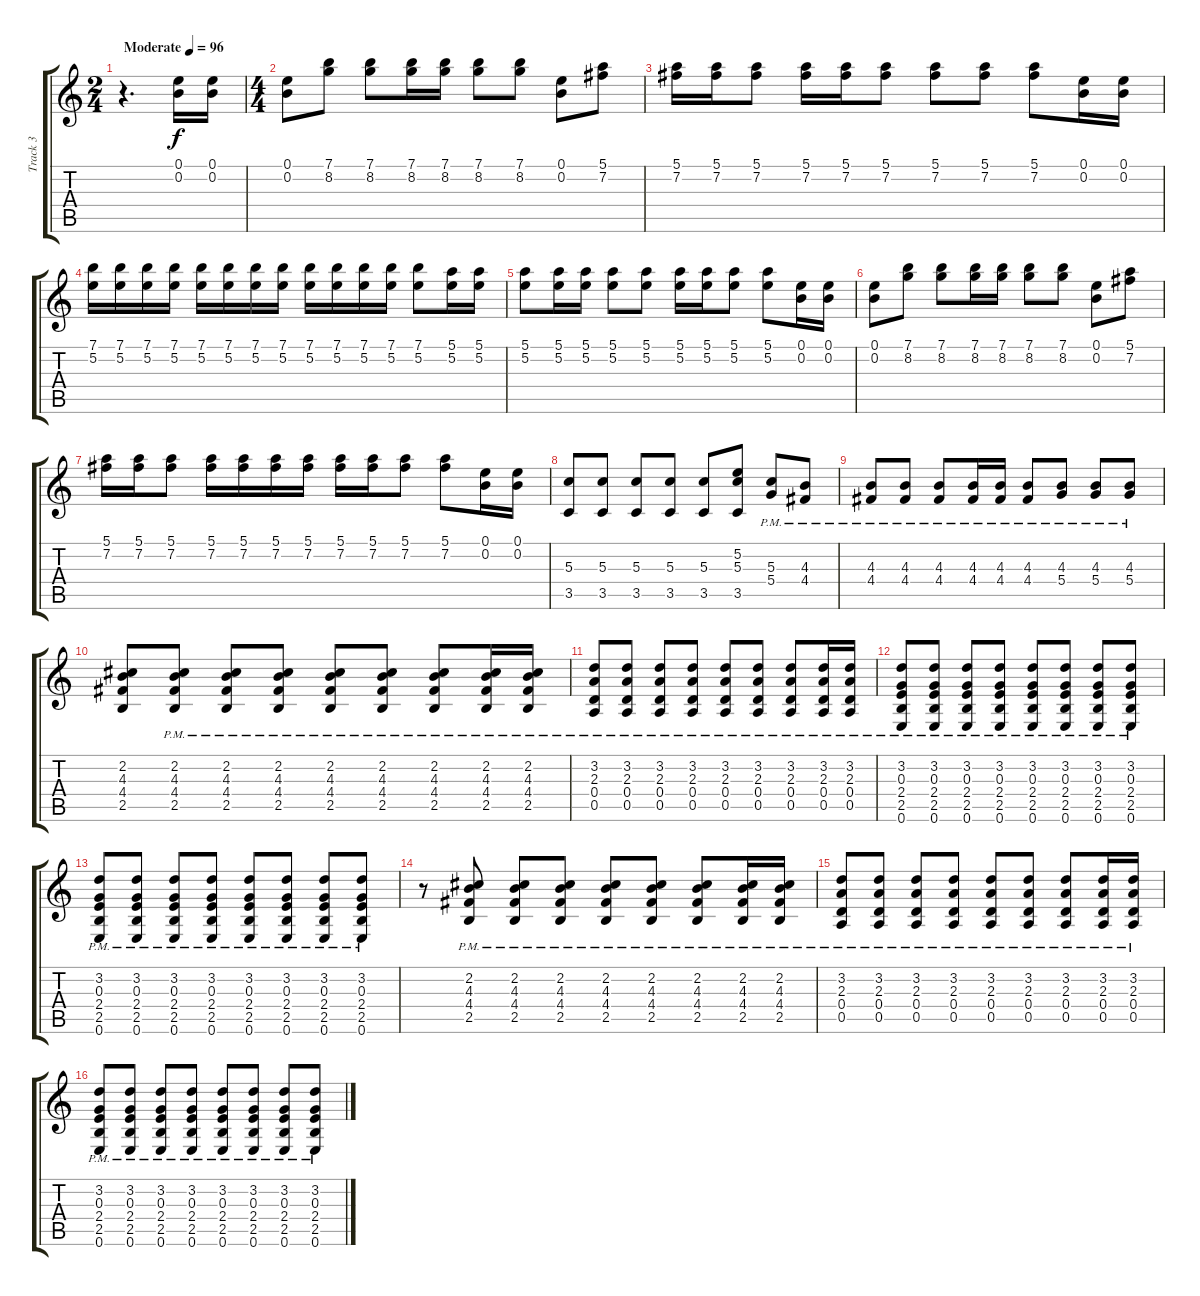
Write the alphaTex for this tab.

\track ("Track 3" "Track 3") {instrument overdrivenguitar}
\staff {score tabs}
\tuning (E4 B3 G3 D3 A2 E2) {hide}
\ts (2 4)
\tempo (96 "Moderate")
\clef g2
\ks c
r.4{d dy f instrument overdrivenguitar} (0.1 0.2).16 (0.1 0.2).16 |
\ts (4 4)
(0.1 0.2).8 (7.1 8.2).8 (7.1 8.2).8 (7.1 8.2).16 (7.1 8.2).16 (7.1 8.2).8 (7.1 8.2).8 (0.1 0.2).8 (5.1 7.2).8 |
(5.1 7.2).16 (5.1 7.2).16 (5.1 7.2).8 (5.1 7.2).16 (5.1 7.2).16 (5.1 7.2).8 (5.1 7.2).8 (5.1 7.2).8 (5.1 7.2).8 (0.1 0.2).16 (0.1 0.2).16 |
(7.1 5.2).16 (7.1 5.2).16 (7.1 5.2).16 (7.1 5.2).16 (7.1 5.2).16 (7.1 5.2).16 (7.1 5.2).16 (7.1 5.2).16 (7.1 5.2).16 (7.1 5.2).16 (7.1 5.2).16 (7.1 5.2).16 (7.1 5.2).8 (5.1 5.2).16 (5.1 5.2).16 |
(5.1 5.2).8 (5.1 5.2).16 (5.1 5.2).16 (5.1 5.2).8 (5.1 5.2).8 (5.1 5.2).16 (5.1 5.2).16 (5.1 5.2).8 (5.1 5.2).8 (0.1 0.2).16 (0.1 0.2).16 |
(0.1 0.2).8 (7.1 8.2).8 (7.1 8.2).8 (7.1 8.2).16 (7.1 8.2).16 (7.1 8.2).8 (7.1 8.2).8 (0.1 0.2).8 (5.1 7.2).8 |
(5.1 7.2).16 (5.1 7.2).16 (5.1 7.2).8 (5.1 7.2).16 (5.1 7.2).16 (5.1 7.2).16 (5.1 7.2).16 (5.1 7.2).16 (5.1 7.2).16 (5.1 7.2).8 (5.1 7.2).8 (0.1 0.2).16 (0.1 0.2).16 |
(5.3 3.5).8 (5.3 3.5).8 (5.3 3.5).8 (5.3 3.5).8 (5.3 3.5).8 (5.2 5.3 3.5).8 (5.3{pm} 5.4).8 (4.3{pm} 4.4).8 |
(4.3{pm} 4.4).8 (4.3{pm} 4.4).8 (4.3{pm} 4.4).8 (4.3{pm} 4.4).16 (4.3{pm} 4.4).16 (4.3{pm} 4.4).8 (4.3{pm} 5.4).8 (4.3{pm} 5.4).8 (4.3{pm} 5.4).8 |
(2.2 4.3 4.4 2.5).8 (2.2 4.3 4.4{pm} 2.5{pm}).8 (2.2 4.3 4.4{pm} 2.5{pm}).8 (2.2 4.3 4.4{pm} 2.5{pm}).8 (2.2 4.3 4.4{pm} 2.5{pm}).8 (2.2 4.3 4.4{pm} 2.5{pm}).8 (2.2 4.3 4.4{pm} 2.5{pm}).8 (2.2 4.3 4.4{pm} 2.5{pm}).16 (2.2 4.3 4.4{pm} 2.5{pm}).16 |
(3.2 2.3 0.4{pm} 0.5{pm}).8 (3.2 2.3 0.4{pm} 0.5{pm}).8 (3.2 2.3 0.4{pm} 0.5{pm}).8 (3.2 2.3 0.4{pm} 0.5{pm}).8 (3.2 2.3 0.4{pm} 0.5{pm}).8 (3.2 2.3 0.4{pm} 0.5{pm}).8 (3.2 2.3 0.4{pm} 0.5{pm}).8 (3.2 2.3 0.4{pm} 0.5{pm}).16 (3.2 2.3 0.4{pm} 0.5{pm}).16 |
(3.2 0.3 2.4 2.5{pm} 0.6{pm}).8 (3.2 0.3 2.4 2.5{pm} 0.6{pm}).8 (3.2 0.3 2.4 2.5{pm} 0.6{pm}).8 (3.2 0.3 2.4 2.5{pm} 0.6{pm}).8 (3.2 0.3 2.4 2.5{pm} 0.6{pm}).8 (3.2 0.3 2.4 2.5{pm} 0.6{pm}).8 (3.2 0.3 2.4 2.5{pm} 0.6{pm}).8 (3.2 0.3 2.4 2.5{pm} 0.6{pm}).8 |
(3.2 0.3 2.4 2.5{pm} 0.6{pm}).8 (3.2 0.3 2.4 2.5{pm} 0.6{pm}).8 (3.2 0.3 2.4 2.5{pm} 0.6{pm}).8 (3.2 0.3 2.4 2.5{pm} 0.6{pm}).8 (3.2 0.3 2.4 2.5{pm} 0.6{pm}).8 (3.2 0.3 2.4 2.5{pm} 0.6{pm}).8 (3.2 0.3 2.4 2.5{pm} 0.6{pm}).8 (3.2 0.3 2.4 2.5{pm} 0.6{pm}).8 |
r.8 (2.2 4.3 4.4{pm} 2.5{pm}).8 (2.2 4.3 4.4{pm} 2.5{pm}).8 (2.2 4.3 4.4{pm} 2.5{pm}).8 (2.2 4.3 4.4{pm} 2.5{pm}).8 (2.2 4.3 4.4{pm} 2.5{pm}).8 (2.2 4.3 4.4{pm} 2.5{pm}).8 (2.2 4.3 4.4{pm} 2.5{pm}).16 (2.2 4.3 4.4{pm} 2.5{pm}).16 |
(3.2 2.3 0.4{pm} 0.5{pm}).8 (3.2 2.3 0.4{pm} 0.5{pm}).8 (3.2 2.3 0.4{pm} 0.5{pm}).8 (3.2 2.3 0.4{pm} 0.5{pm}).8 (3.2 2.3 0.4{pm} 0.5{pm}).8 (3.2 2.3 0.4{pm} 0.5{pm}).8 (3.2 2.3 0.4{pm} 0.5{pm}).8 (3.2 2.3 0.4{pm} 0.5{pm}).16 (3.2 2.3 0.4{pm} 0.5{pm}).16 |
(3.2 0.3 2.4 2.5{pm} 0.6{pm}).8 (3.2 0.3 2.4 2.5{pm} 0.6{pm}).8 (3.2 0.3 2.4 2.5{pm} 0.6{pm}).8 (3.2 0.3 2.4 2.5{pm} 0.6{pm}).8 (3.2 0.3 2.4 2.5{pm} 0.6{pm}).8 (3.2 0.3 2.4 2.5{pm} 0.6{pm}).8 (3.2 0.3 2.4 2.5{pm} 0.6{pm}).8 (3.2 0.3 2.4 2.5{pm} 0.6{pm}).8
